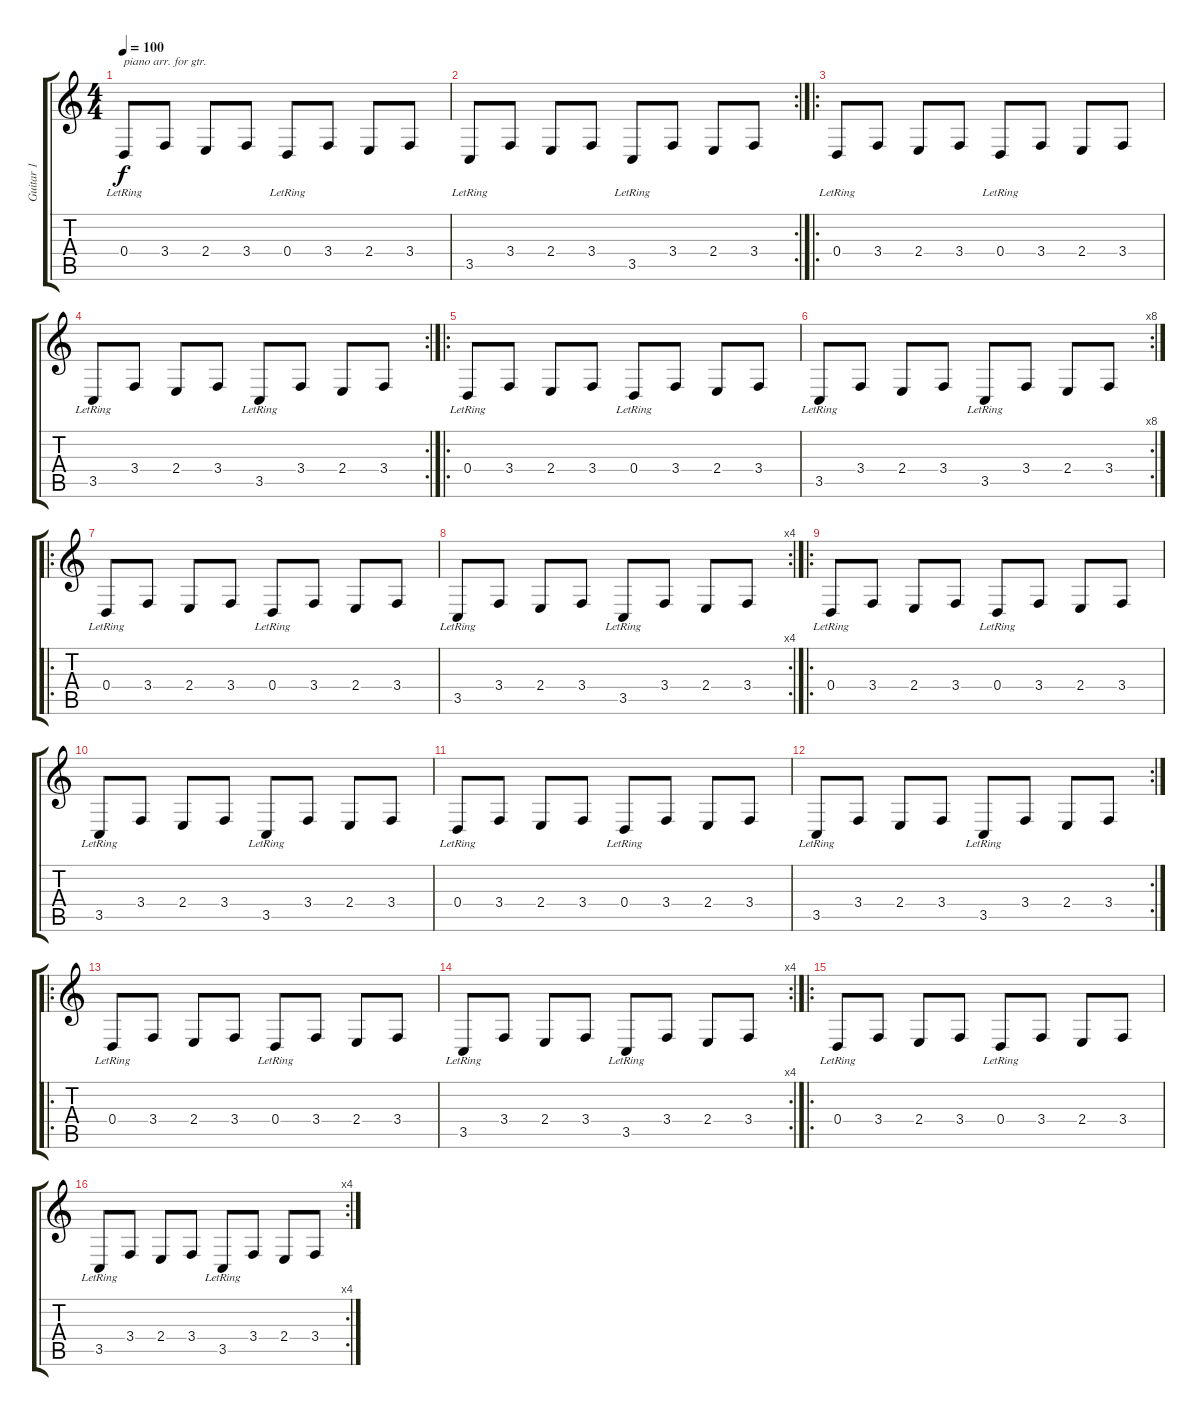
\track ("Guitar 1" "Guitar 1") {instrument acousticgrandpiano}
\staff {score tabs}
\tuning (E4 B3 G3 D3 A2 E2) {hide}
\ts (4 4)
\tempo 100
\clef g2
\ks c
0.4{lr}.8{txt "piano arr. for gtr." dy f instrument acousticgrandpiano} 3.4.8 2.4.8 3.4.8 0.4{lr}.8 3.4.8 2.4.8 3.4.8 |
\rc 2
3.5{lr}.8 3.4.8 2.4.8 3.4.8 3.5{lr}.8 3.4.8 2.4.8 3.4.8 |
\ro
0.4{lr}.8 3.4.8 2.4.8 3.4.8 0.4{lr}.8 3.4.8 2.4.8 3.4.8 |
\rc 2
3.5{lr}.8 3.4.8 2.4.8 3.4.8 3.5{lr}.8 3.4.8 2.4.8 3.4.8 |
\ro
0.4{lr}.8 3.4.8 2.4.8 3.4.8 0.4{lr}.8 3.4.8 2.4.8 3.4.8 |
\rc 8
3.5{lr}.8 3.4.8 2.4.8 3.4.8 3.5{lr}.8 3.4.8 2.4.8 3.4.8 |
\ro
0.4{lr}.8 3.4.8 2.4.8 3.4.8 0.4{lr}.8 3.4.8 2.4.8 3.4.8 |
\rc 4
3.5{lr}.8 3.4.8 2.4.8 3.4.8 3.5{lr}.8 3.4.8 2.4.8 3.4.8 |
\ro
0.4{lr}.8 3.4.8 2.4.8 3.4.8 0.4{lr}.8 3.4.8 2.4.8 3.4.8 |
3.5{lr}.8 3.4.8 2.4.8 3.4.8 3.5{lr}.8 3.4.8 2.4.8 3.4.8 |
0.4{lr}.8 3.4.8 2.4.8 3.4.8 0.4{lr}.8 3.4.8 2.4.8 3.4.8 |
\rc 2
3.5{lr}.8 3.4.8 2.4.8 3.4.8 3.5{lr}.8 3.4.8 2.4.8 3.4.8 |
\ro
0.4{lr}.8 3.4.8 2.4.8 3.4.8 0.4{lr}.8 3.4.8 2.4.8 3.4.8 |
\rc 4
3.5{lr}.8 3.4.8 2.4.8 3.4.8 3.5{lr}.8 3.4.8 2.4.8 3.4.8 |
\ro
0.4{lr}.8 3.4.8 2.4.8 3.4.8 0.4{lr}.8 3.4.8 2.4.8 3.4.8 |
\rc 4
3.5{lr}.8 3.4.8 2.4.8 3.4.8 3.5{lr}.8 3.4.8 2.4.8 3.4.8
